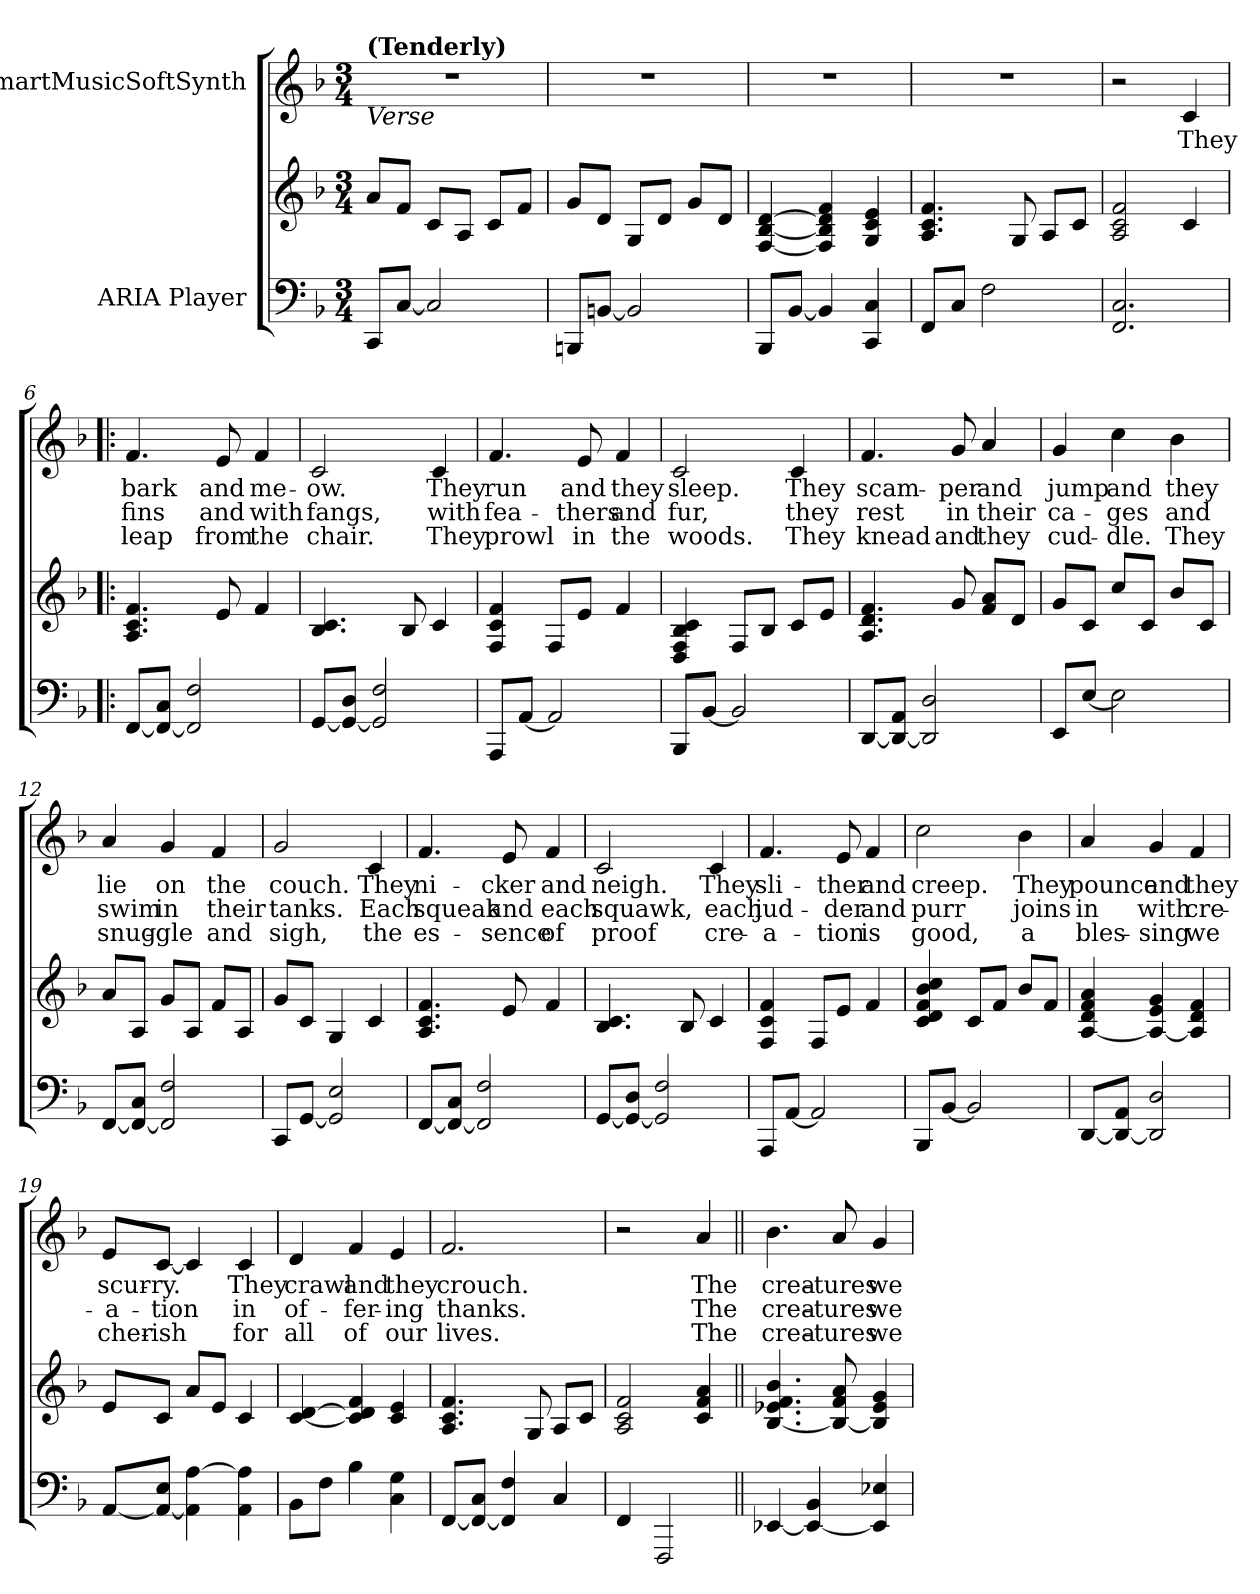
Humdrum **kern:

**kern	**kern	**kern	**text	**text	**text
*part2	*part2	*part1	*part1	*part1	*part1
*staff3	*staff2	*staff1	*staff1	*staff1	*staff1
*I"ARIA Player	*	*I"SmartMusicSoftSynth	*	*	*
*clefF4	*clefG2	*clefG2	*	*	*
*k[b-]	*k[b-]	*k[b-]	*	*	*
*M3/4	*M3/4	*M3/4	*	*	*
=1	=1	=1	=1	=1	=1
!	!	!LO:TX:b:i:t=Verse	!	!	!
!	!	!LO:TX:a:B:t=(Tenderly)	!	!	!
8CC/L	8a/L	2.r	.	.	.
[8C/J	8f/J	.	.	.	.
2C/]	8c/L	.	.	.	.
.	8A/J	.	.	.	.
.	8c/L	.	.	.	.
.	8f/J	.	.	.	.
=2	=2	=2	=2	=2	=2
8BBBn/L	8g/L	2.r	.	.	.
[8BBn/J	8d/J	.	.	.	.
2BB/]	8G/L	.	.	.	.
.	8d/J	.	.	.	.
.	8g/L	.	.	.	.
.	8d/J	.	.	.	.
=3	=3	=3	=3	=3	=3
8BBB-/L	[4F/ [4B-/ [4d/	2.r	.	.	.
[8BB-/J	.	.	.	.	.
4BB-/]	4F/] 4B-/] 4d/] 4f/	.	.	.	.
4CC/ 4C/	4G/ 4c/ 4e/	.	.	.	.
=4	=4	=4	=4	=4	=4
8FF/L	4.A/ 4.c/ 4.f/	2.r	.	.	.
8C/J	.	.	.	.	.
2F\	.	.	.	.	.
.	8G/	.	.	.	.
.	8A/L	.	.	.	.
.	8c/J	.	.	.	.
=5	=5	=5	=5	=5	=5
2.FF/ 2.C/	2A/ 2c/ 2f/	2r	.	.	.
!	!	!	!LO:LY:b	!	!
.	4c/	4c/	They	.	.
!!LO:LB:g=z
=6!|:	=6!|:	=6!|:	=6!|:	=6!|:	=6!|:
!	!	!	!LO:LY:b	!LO:LY:b	!LO:LY:b
[8FF/L	4.A/ 4.c/ 4.f/	4.f/	bark	fins	leap
8FF/_ 8C/J	.	.	.	.	.
2FF/] 2F/	.	.	.	.	.
!	!	!	!LO:LY:b	!LO:LY:b	!LO:LY:b
.	8e/	8e/	and	and	from
!	!	!	!LO:LY:b	!LO:LY:b	!LO:LY:b
.	4f/	4f/	me-	with	the
=7	=7	=7	=7	=7	=7
!	!	!	!LO:LY:b	!LO:LY:b	!LO:LY:b
[8GG/L	4.B-/ 4.c/	2c/	-ow.	fangs,	chair.
8GG/_ 8D/J	.	.	.	.	.
2GG/] 2F/	.	.	.	.	.
.	8B-/	.	.	.	.
!	!	!	!LO:LY:b	!LO:LY:b	!LO:LY:b
.	4c/	4c/	They	with	They
=8	=8	=8	=8	=8	=8
!	!	!	!LO:LY:b	!LO:LY:b	!LO:LY:b
8AAA/L	4F/ 4c/ 4f/	4.f/	run	fea-	prowl
[8AA/J	.	.	.	.	.
2AA/]	8F/L	.	.	.	.
!	!	!	!LO:LY:b	!LO:LY:b	!LO:LY:b
.	8e/J	8e/	and	-thers	in
!	!	!	!LO:LY:b	!LO:LY:b	!LO:LY:b
.	4f/	4f/	they	and	the
=9	=9	=9	=9	=9	=9
!	!	!	!LO:LY:b	!LO:LY:b	!LO:LY:b
8BBB-/L	4D/ 4F/ 4B-/ 4c/	2c/	sleep.	fur,	woods.
[8BB-/J	.	.	.	.	.
2BB-/]	8F/L	.	.	.	.
.	8B-/J	.	.	.	.
!	!	!	!LO:LY:b	!LO:LY:b	!LO:LY:b
.	8c/L	4c/	They	they	They
.	8e/J	.	.	.	.
!!LO:LB:g=z
=10	=10	=10	=10	=10	=10
!	!	!	!LO:LY:b	!LO:LY:b	!LO:LY:b
[8DD/L	4.A/ 4.d/ 4.f/	4.f/	scam-	rest	knead
8DD/_ 8AA/J	.	.	.	.	.
2DD/] 2D/	.	.	.	.	.
!	!	!	!LO:LY:b	!LO:LY:b	!LO:LY:b
.	8g/	8g/	-per	in	and
!	!	!	!LO:LY:b	!LO:LY:b	!LO:LY:b
.	8f/ 8a/L	4a/	and	their	they
.	8d/J	.	.	.	.
!!LO:LB:g=z
=11	=11	=11	=11	=11	=11
!	!	!	!LO:LY:b	!LO:LY:b	!LO:LY:b
8EE/L	8g/L	4g/	jump	ca-	cud-
[8E/J	8c/J	.	.	.	.
!	!	!	!LO:LY:b	!LO:LY:b	!LO:LY:b
2E\]	8cc/L	4cc\	and	-ges	-dle.
.	8c/J	.	.	.	.
!	!	!	!LO:LY:b	!LO:LY:b	!LO:LY:b
.	8b-/L	4b-\	they	and	They
.	8c/J	.	.	.	.
=12	=12	=12	=12	=12	=12
!	!	!	!LO:LY:b	!LO:LY:b	!LO:LY:b
[8FF/L	8a/L	4a/	lie	swim	snug-
8FF/_ 8C/J	8A/J	.	.	.	.
!	!	!	!LO:LY:b	!LO:LY:b	!LO:LY:b
2FF/] 2F/	8g/L	4g/	on	in	-gle
.	8A/J	.	.	.	.
!	!	!	!LO:LY:b	!LO:LY:b	!LO:LY:b
.	8f/L	4f/	the	their	and
.	8A/J	.	.	.	.
=13	=13	=13	=13	=13	=13
!	!	!	!LO:LY:b	!LO:LY:b	!LO:LY:b
8CC/L	8g/L	2g/	couch.	tanks.	sigh,
[8GG/J	8c/J	.	.	.	.
2GG/] 2E/	4G/	.	.	.	.
!	!	!	!LO:LY:b	!LO:LY:b	!LO:LY:b
.	4c/	4c/	They	Each	the
=14	=14	=14	=14	=14	=14
!	!	!	!LO:LY:b	!LO:LY:b	!LO:LY:b
[8FF/L	4.A/ 4.c/ 4.f/	4.f/	ni-	squeak	es-
8FF/_ 8C/J	.	.	.	.	.
2FF/] 2F/	.	.	.	.	.
!	!	!	!LO:LY:b	!LO:LY:b	!LO:LY:b
.	8e/	8e/	-cker	and	-sence
!	!	!	!LO:LY:b	!LO:LY:b	!LO:LY:b
.	4f/	4f/	and	each	of
!!LO:LB:g=z
=15	=15	=15	=15	=15	=15
!	!	!	!LO:LY:b	!LO:LY:b	!LO:LY:b
[8GG/L	4.B-/ 4.c/	2c/	neigh.	squawk,	proof
8GG/_ 8D/J	.	.	.	.	.
2GG/] 2F/	.	.	.	.	.
.	8B-/	.	.	.	.
!	!	!	!LO:LY:b	!LO:LY:b	!LO:LY:b
.	4c/	4c/	They	each	cre-
!!LO:LB:g=z
=16	=16	=16	=16	=16	=16
!	!	!	!LO:LY:b	!LO:LY:b	!LO:LY:b
8AAA/L	4F/ 4c/ 4f/	4.f/	sli-	jud-	-a-
[8AA/J	.	.	.	.	.
2AA/]	8F/L	.	.	.	.
!	!	!	!LO:LY:b	!LO:LY:b	!LO:LY:b
.	8e/J	8e/	-ther	-der	-tion
!	!	!	!LO:LY:b	!LO:LY:b	!LO:LY:b
.	4f/	4f/	and	and	is
=17	=17	=17	=17	=17	=17
!	!	!	!LO:LY:b	!LO:LY:b	!LO:LY:b
8BBB-/L	4c/ 4d/ 4f/ 4b-/ 4cc/	2cc\	creep.	purr	good,
[8BB-/J	.	.	.	.	.
2BB-/]	8c/L	.	.	.	.
.	8f/J	.	.	.	.
!	!	!	!LO:LY:b	!LO:LY:b	!LO:LY:b
.	8b-/L	4b-\	They	joins	a
.	8f/J	.	.	.	.
=18	=18	=18	=18	=18	=18
!	!	!	!LO:LY:b	!LO:LY:b	!LO:LY:b
[8DD/L	[4A/ 4d/ 4f/ 4a/	4a/	pounce	in	bles-
8DD/_ 8AA/J	.	.	.	.	.
!	!	!	!LO:LY:b	!LO:LY:b	!LO:LY:b
2DD/] 2D/	4A/_ 4e/ 4g/	4g/	and	with	-sing
!	!	!	!LO:LY:b	!LO:LY:b	!LO:LY:b
.	4A/] 4d/ 4f/	4f/	they	cre-	we
=19	=19	=19	=19	=19	=19
!	!	!	!LO:LY:b	!LO:LY:b	!LO:LY:b
[8AA/L	8e/L	8e/L	scur-	-a-	cher-
!	!	!	!LO:LY:b	!LO:LY:b	!LO:LY:b
8AA/_ 8E/J	8c/J	[8c/J	-ry.	-tion	-ish
4AA\] [4A\	8a/L	4c/]	.	.	.
.	8e/J	.	.	.	.
!	!	!	!LO:LY:b	!LO:LY:b	!LO:LY:b
4AA\ 4A\]	4c/	4c/	They	in	for
!!LO:LB:g=z
=20	=20	=20	=20	=20	=20
!	!	!	!LO:LY:b	!LO:LY:b	!LO:LY:b
8BB-\L	[4c/ [4d/	4d/	crawl	of-	all
8F\J	.	.	.	.	.
!	!	!	!LO:LY:b	!LO:LY:b	!LO:LY:b
4B-\	4c/] 4d/] 4f/	4f/	and	-fer-	of
!	!	!	!LO:LY:b	!LO:LY:b	!LO:LY:b
4C\ 4G\	4c/ 4e/	4e/	they	-ing	our
!!LO:LB:g=z
=21	=21	=21	=21	=21	=21
!	!	!	!LO:LY:b	!LO:LY:b	!LO:LY:b
[8FF/L	4.A/ 4.c/ 4.f/	2.f/	crouch.	thanks.	lives.
8FF/_ 8C/J	.	.	.	.	.
4FF/] 4F/	.	.	.	.	.
.	8G/	.	.	.	.
4C/	8A/L	.	.	.	.
.	8c/J	.	.	.	.
=22	=22	=22	=22	=22	=22
4FF/	2A/ 2c/ 2f/	2r	.	.	.
2FFF/	.	.	.	.	.
!	!	!	!LO:LY:b	!LO:LY:b	!LO:LY:b
.	4c/ 4f/ 4a/	4a/	The	The	The
=23||	=23||	=23||	=23||	=23||	=23||
!	!	!	!LO:LY:b	!LO:LY:b	!LO:LY:b
[4EE-X/	[4.B-/ 4.e-X/ 4.f/ 4.b-/	4.b-\	crea-	crea-	crea-
4EE-/_ 4BB-/	.	.	.	.	.
!	!	!	!LO:LY:b	!LO:LY:b	!LO:LY:b
.	8B-/_ 8f/ 8a/	8a/	-tures	-tures	-tures
!	!	!	!LO:LY:b	!LO:LY:b	!LO:LY:b
4EE-/] 4E-X/	4B-/] 4e-/ 4g/	4g/	we	we	we
=	=	=	=	=	=
*-	*-	*-	*-	*-	*-
